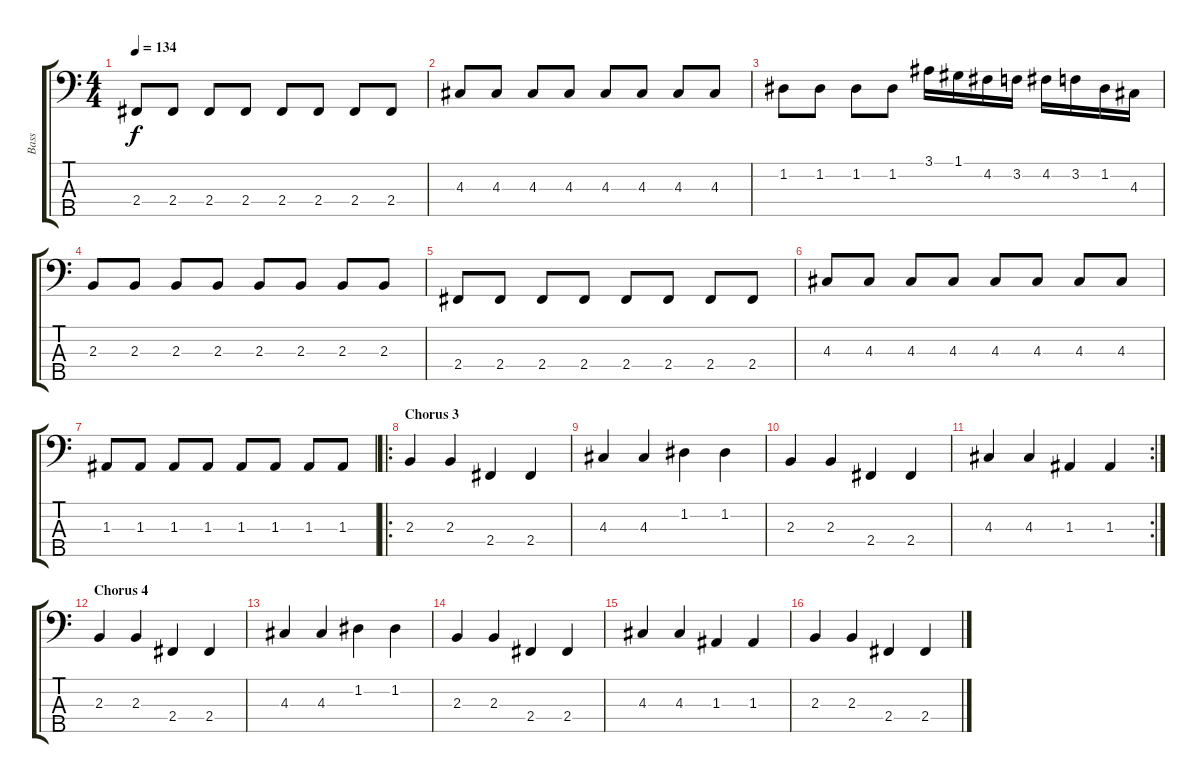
\track ("Bass" "Bass") {instrument electricbassfinger}
\staff {score tabs}
\tuning (G2 D2 A1 E1 B0) {hide}
\ts (4 4)
\tempo 134
\clef f4
\ks c
2.4.8{dy f} 2.4.8 2.4.8 2.4.8 2.4.8 2.4.8 2.4.8 2.4.8 |
4.3.8 4.3.8 4.3.8 4.3.8 4.3.8 4.3.8 4.3.8 4.3.8 |
1.2.8 1.2.8 1.2.8 1.2.8 3.1.16 1.1.16 4.2.16 3.2.16 4.2.16 3.2.16 1.2.16 4.3.16 |
2.3.8 2.3.8 2.3.8 2.3.8 2.3.8 2.3.8 2.3.8 2.3.8 |
2.4.8 2.4.8 2.4.8 2.4.8 2.4.8 2.4.8 2.4.8 2.4.8 |
4.3.8 4.3.8 4.3.8 4.3.8 4.3.8 4.3.8 4.3.8 4.3.8 |
1.3.8 1.3.8 1.3.8 1.3.8 1.3.8 1.3.8 1.3.8 1.3.8 |
\ro
\section ("" "Chorus 3")
2.3.4 2.3.4 2.4.4 2.4.4 |
4.3.4 4.3.4 1.2.4 1.2.4 |
2.3.4 2.3.4 2.4.4 2.4.4 |
\rc 2
4.3.4 4.3.4 1.3.4 1.3.4 |
\section ("" "Chorus 4")
2.3.4 2.3.4 2.4.4 2.4.4 |
4.3.4 4.3.4 1.2.4 1.2.4 |
2.3.4 2.3.4 2.4.4 2.4.4 |
4.3.4 4.3.4 1.3.4 1.3.4 |
2.3.4 2.3.4 2.4.4 2.4.4
